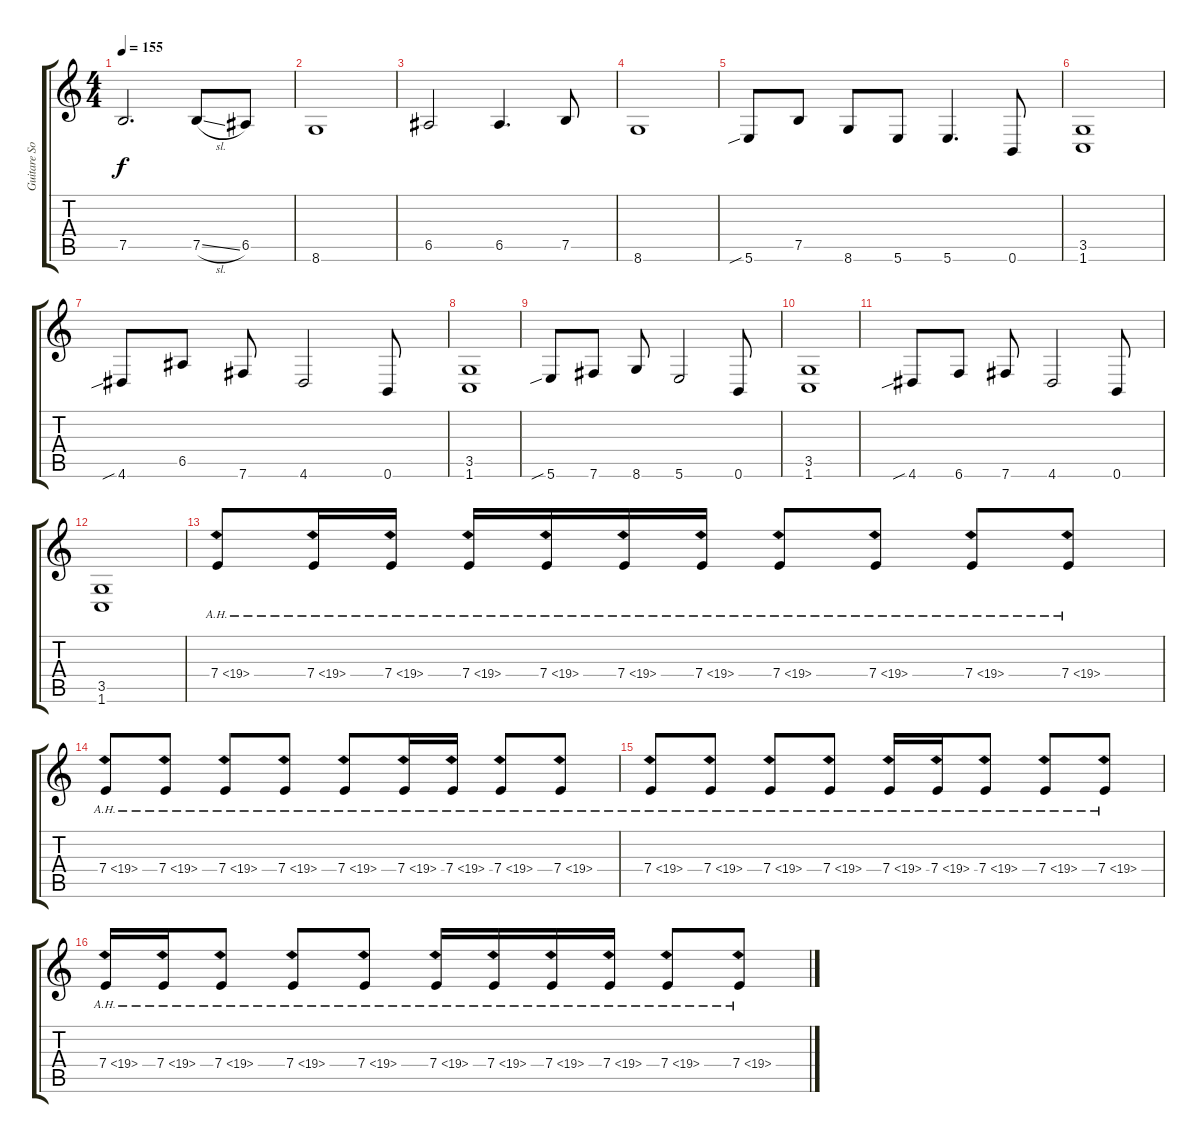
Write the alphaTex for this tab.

\track ("Guitare Solo" "Guitare So") {instrument distortionguitar}
\staff {score tabs}
\tuning (B3 Gb3 D3 A2 E2 B1) {hide}
\ts (4 4)
\tempo 155
\clef g2
\ks c
7.5.2{d dy f} 7.5{sl}.8 6.5.8 |
8.6.1 |
6.5.2 6.5.4{d} 7.5.8 |
8.6.1 |
5.6{sib}.8 7.5.8 8.6.8 5.6.8 5.6.4{d} 0.6.8 |
(3.5 1.6).1 |
4.6{sib}.8 6.5.8 7.6.8 4.6.2 0.6.8 |
(3.5 1.6).1 |
5.6{sib}.8 7.6.8 8.6.8 5.6.2 0.6.8 |
(3.5 1.6).1 |
4.6{sib}.8 6.6.8 7.6.8 4.6.2 0.6.8 |
(3.5 1.6).1 |
7.4{ah 12}.8 7.4{ah 12}.16 7.4{ah 12}.16 7.4{ah 12}.16 7.4{ah 12}.16 7.4{ah 12}.16 7.4{ah 12}.16 7.4{ah 12}.8 7.4{ah 12}.8 7.4{ah 12}.8 7.4{ah 12}.8 |
7.4{ah 12}.8 7.4{ah 12}.8 7.4{ah 12}.8 7.4{ah 12}.8 7.4{ah 12}.8 7.4{ah 12}.16 7.4{ah 12}.16 7.4{ah 12}.8 7.4{ah 12}.8 |
7.4{ah 12}.8 7.4{ah 12}.8 7.4{ah 12}.8 7.4{ah 12}.8 7.4{ah 12}.16 7.4{ah 12}.16 7.4{ah 12}.8 7.4{ah 12}.8 7.4{ah 12}.8 |
7.4{ah 12}.16 7.4{ah 12}.16 7.4{ah 12}.8 7.4{ah 12}.8 7.4{ah 12}.8 7.4{ah 12}.16 7.4{ah 12}.16 7.4{ah 12}.16 7.4{ah 12}.16 7.4{ah 12}.8 7.4{ah 12}.8
